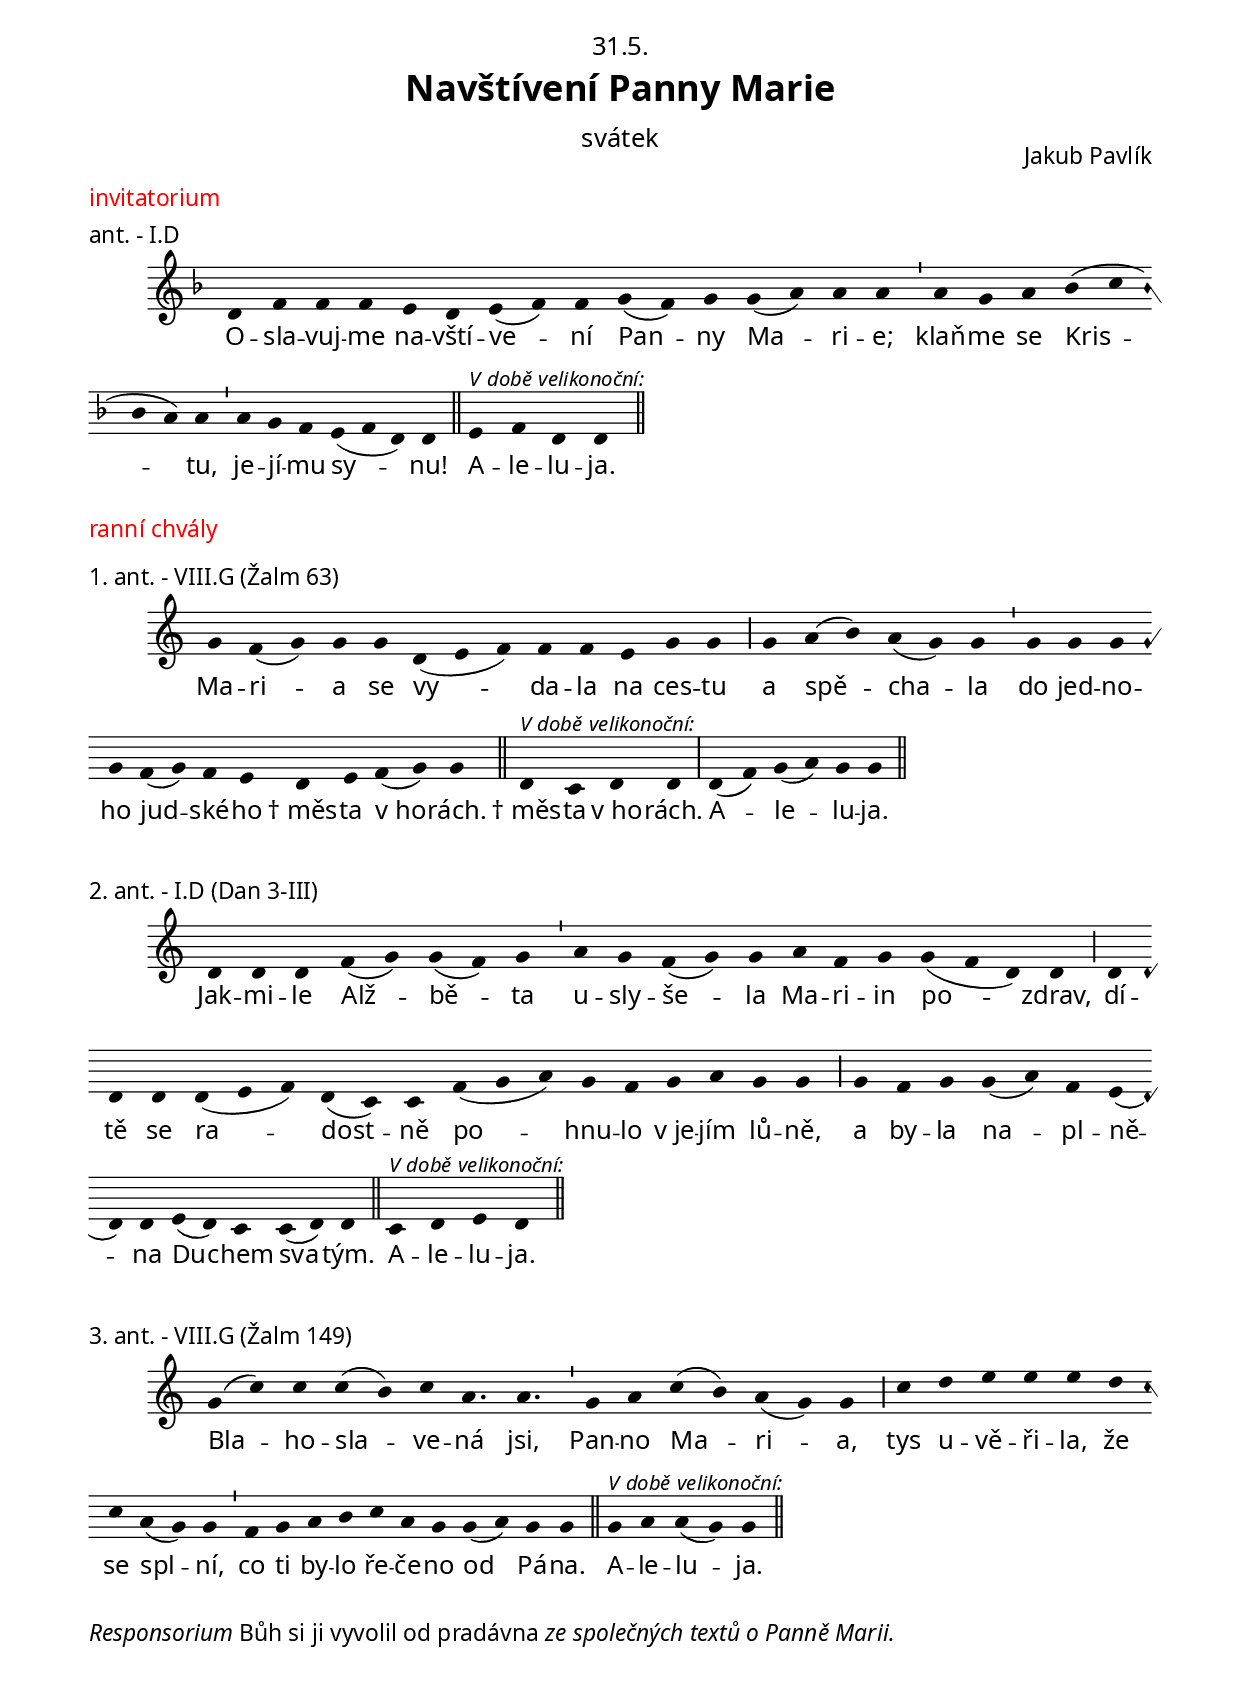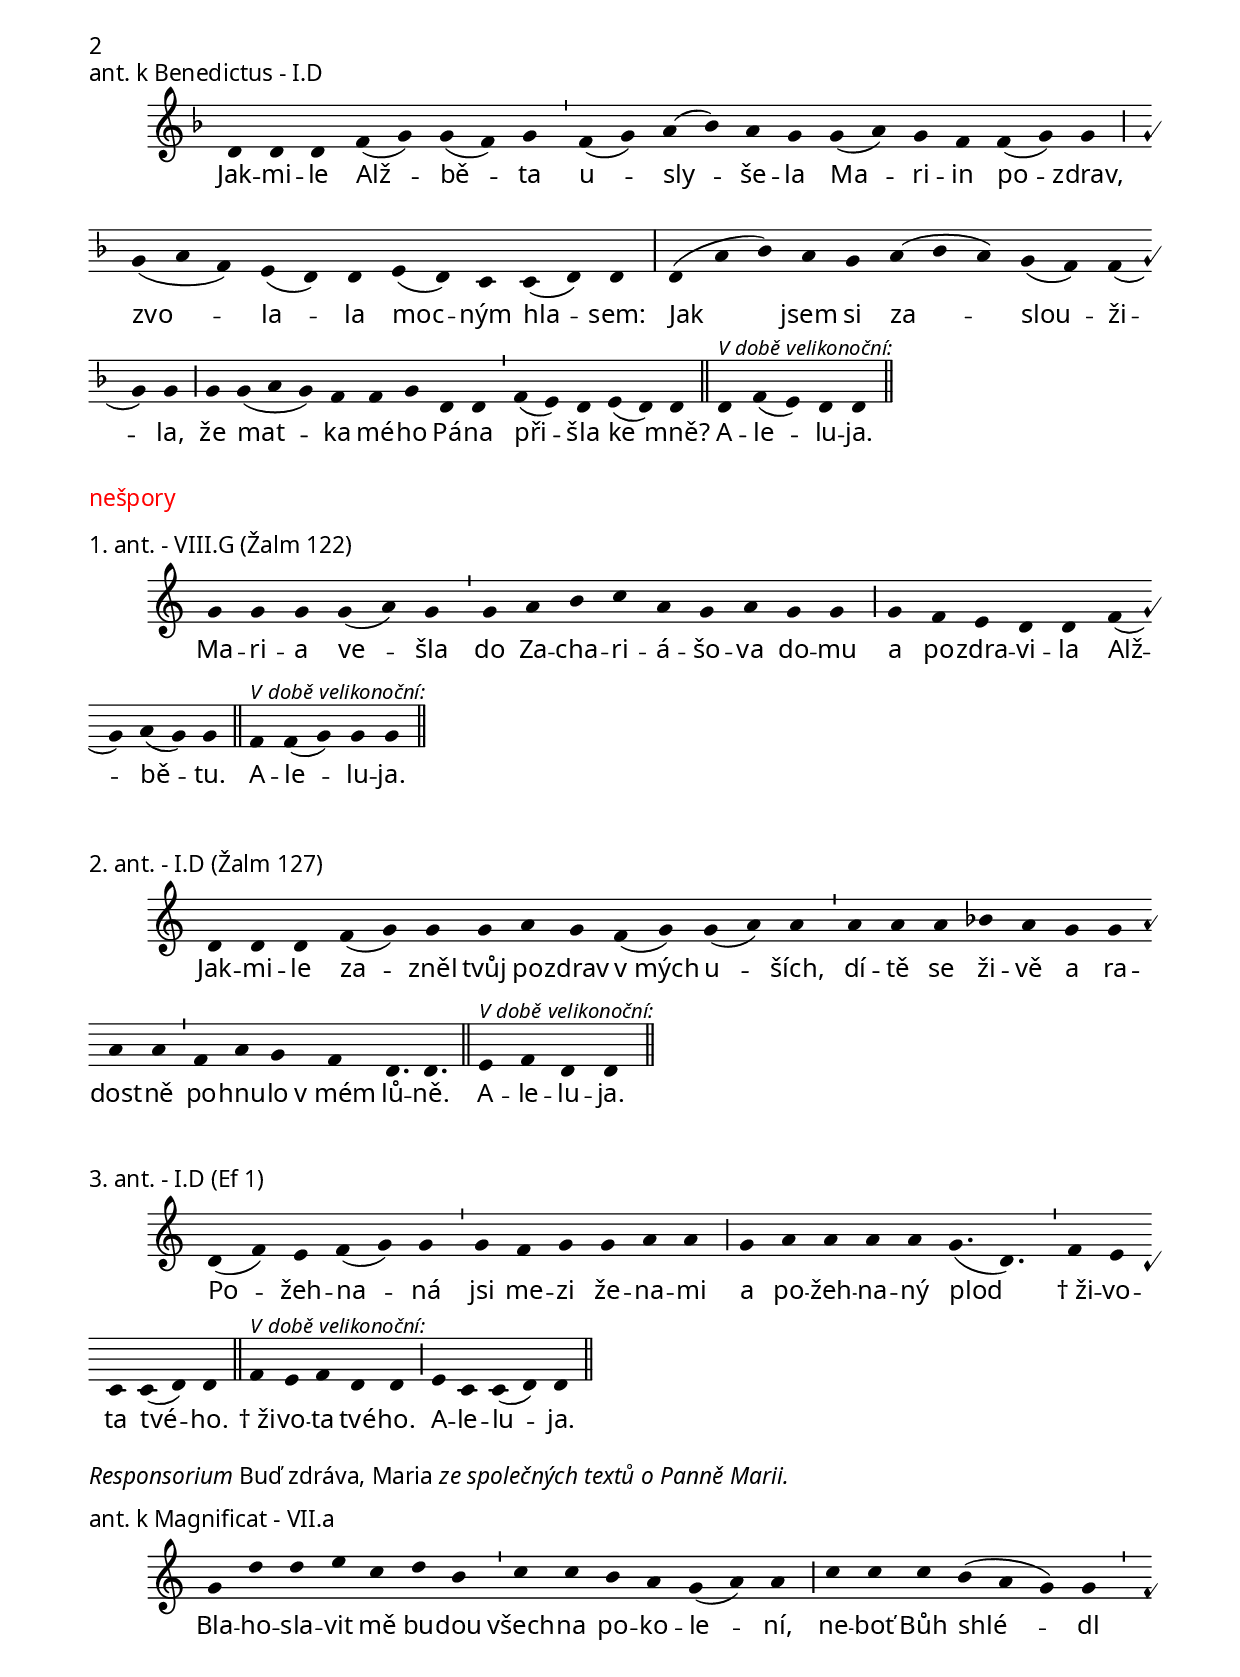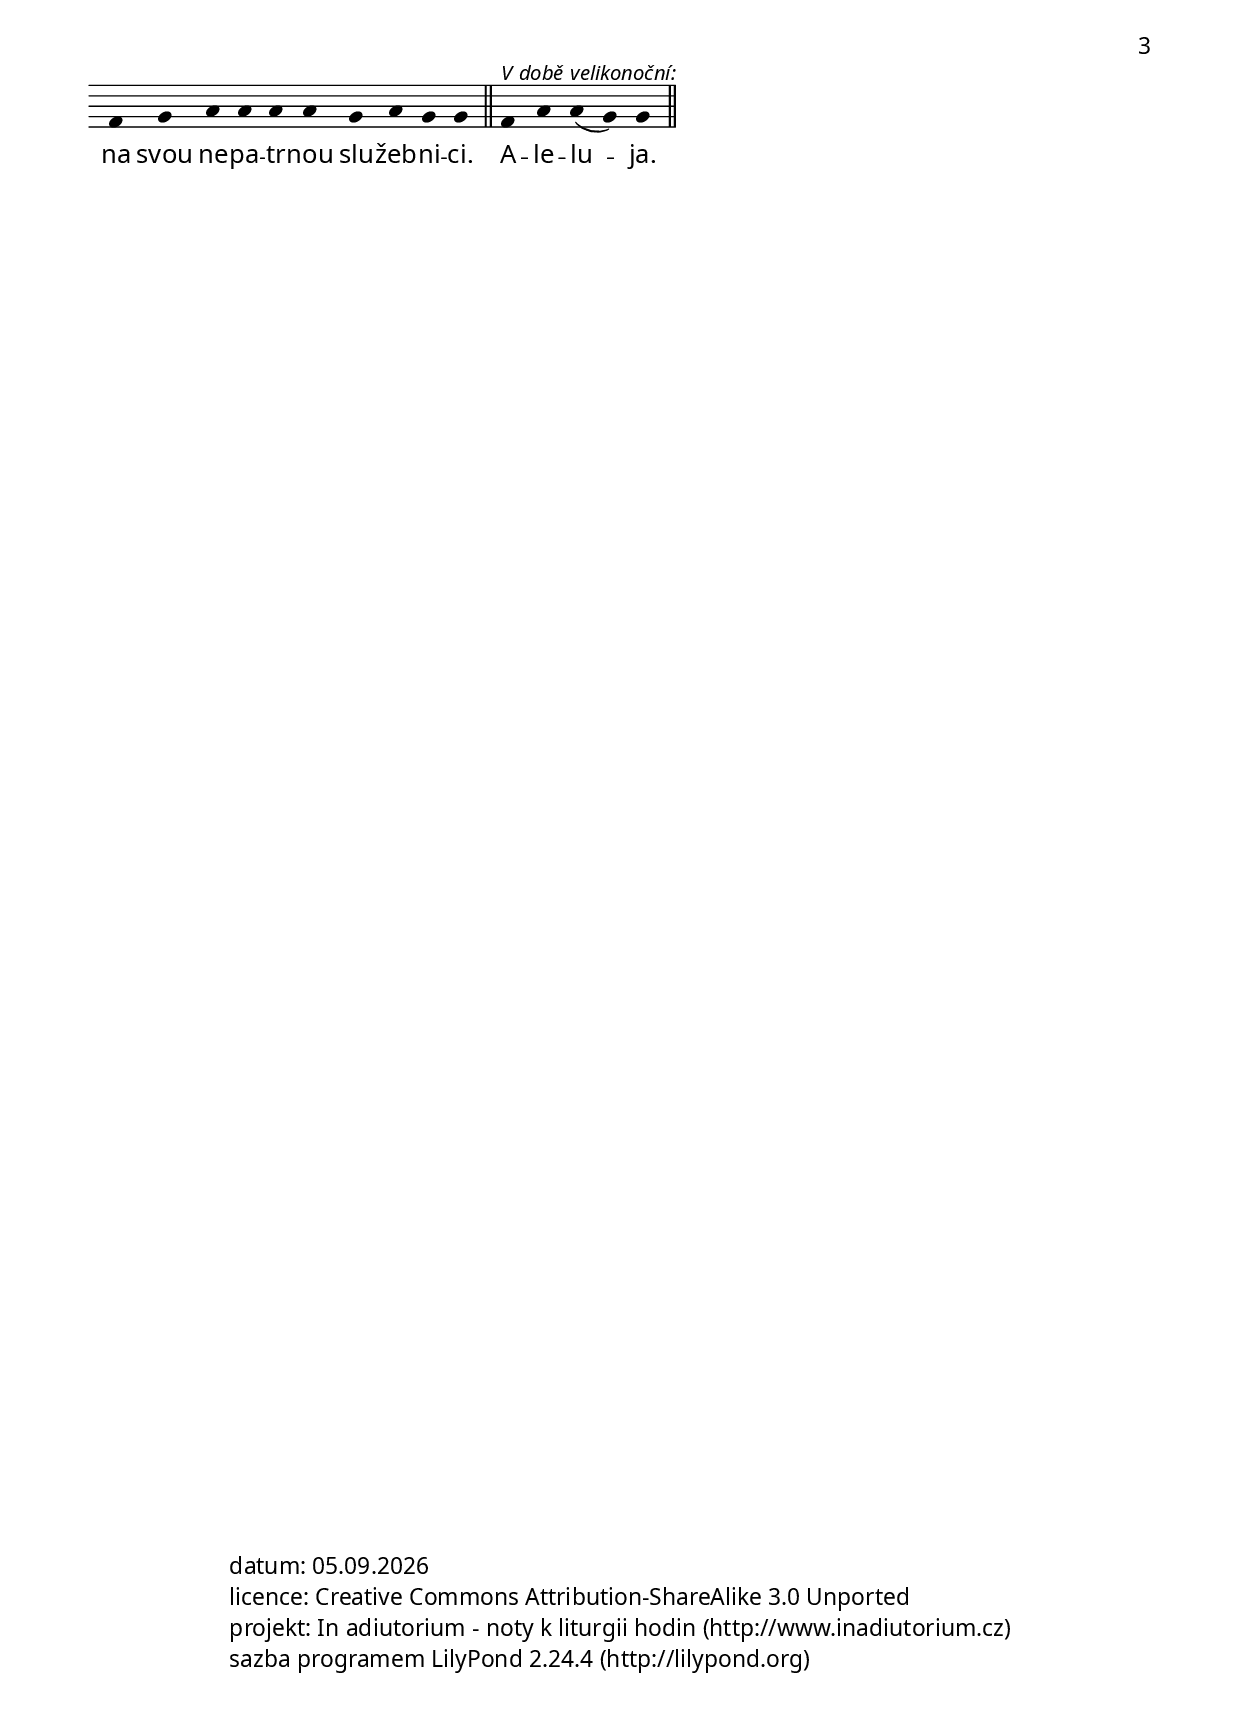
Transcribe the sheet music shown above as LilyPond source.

\version "2.15.37"

\include "../spolecne.ly"
\include "../dilyresponsorii.ly"

\header {
  title = \markup\titleSvatek
            "Navštívení Panny Marie"
            svátek
            31.5.
  composer = "Jakub Pavlík"
}

\markup {\nadpisHodinka {"invitatorium"}}

\score {
  \relative c' {
    \choralniRezim
    \key f \major
    d4 f f f e d e( f) f g( f) g g( a) a a \barMin
    a g a bes( c bes a) a \barMin
    a g f e( f d) d \barFinalis
    e^\markup\rubrVelikAleluja f d d \barFinalis
  }
  \addlyrics {
    O -- sla -- vuj -- me na -- vští -- ve -- ní Pan -- ny Ma -- ri -- e;
    klaň -- me se Kris -- tu, je -- jí -- mu sy -- nu!

    A -- le -- lu -- ja.
  }
  \header {
    quid = "ant."
    modus = "I"
    differentia = "D"
    psalmus = ""
    id = "invit"
    piece = \markup {\sestavTitulekBezZalmu}
  }
}

\markup {\nadpisHodinka {"ranní chvály"}}

\score {
  \relative c'' {
    \choralniRezim
    g4 f( g) g g d( e f) f f e g g \barMaior
    g a( b) a( g) g \barMin g g g g f( g) f e

    d e f( g) g \barFinalis

    d^\markup\rubrVelikAleluja c d d \barMax
    d( f) g( a) g g \barFinalis
  }
  \addlyrics {
    Ma -- ri -- a se vy -- da -- la na ces -- tu
    a spě -- cha -- la do jed -- no -- ho jud -- ské -- ho

    \markup{\Dagger měs} -- ta v_ho -- rách.

    \markup{\Dagger měs} -- ta v_ho -- rách.
    A -- le -- lu -- ja.
  }
  \header {
    quid = "1. ant."
    modus = "VIII"
    differentia = "G"
    psalmus = "Žalm 63"
    placet = "R"
    id = "rch-a1"
    piece = \markup {\sestavTitulek}
  }
}

\score {
  \relative c' {
    \choralniRezim
    d4 d d f( g) g( f) g \barMin a g f( g) g a f g g( f d) d \barMaior
    d d d d( e f) d( c) c f( g a) g f g a g g \barMaior
    g f g g( a) f e( d) d e( d) c c( d) d \barFinalis

    c^\markup\rubrVelikAleluja d e d \barFinalis
  }
  \addlyrics {
    Jak -- mi -- le Alž -- bě -- ta u -- sly -- še -- la Ma -- ri -- in po -- zdrav,
    dí -- tě se ra -- dost -- ně po -- hnu -- lo v_je -- jím lů -- ně,
    a by -- la na -- pl -- ně -- na Du -- chem sva -- tým.

    A -- le -- lu -- ja.
  }
  \header {
    quid = "2. ant."
    modus = "I"
    differentia = "D"
    psalmus = "Dan 3-III"
    id = "rch-a2"
    piece = \markup {\sestavTitulek}
  }
}

\score {
  \relative c'' {
    \choralniRezim
    g4( c) c c( b) c a4. a \barMin g4 a c( b) a( g) g \barMaior
    c d e e e d c a( g) g \barMin f g a b c a g g( a) g g \barFinalis
    g^\markup\rubrVelikAleluja a a( g) g \barFinalis
  }
  \addlyrics {
    Bla -- ho -- sla -- ve -- ná jsi, Pan -- no Ma -- ri -- a,
    tys u -- vě -- ři -- la, že se spl -- ní,
    co ti by -- lo ře -- če -- no od Pá -- na.

    A -- le -- lu -- ja.
  }
  \header {
    quid = "3. ant."
    modus = "VIII"
    differentia = "G"
    psalmus = "Žalm 149"
    fial = "commune/commune_maria.ly#2ne-amag"
    id = "rch-a3"
    piece = \markup {\sestavTitulek}
  }
}

\markup\justify\italic{
  Responsorium \upright{Bůh si ji vyvolil od pradávna}
  ze společných textů o Panně Marii.
}

\score {
  \relative c' {
    \choralniRezim
    \key f \major
    d4 d d f( g) g( f) g \barMin f( g) a( bes) a g g( a) g f f( g) g \barMaior
    g( a f) e( d) d e( d) c c( d) d \barMax
    d( a' bes) a g a( bes a) g( f) f( g) g \barMaior
    g g( a g) f f g d d \barMin f( e) d e( d) d \barFinalis

    d^\markup\rubrVelikAleluja f( e) d d \barFinalis
  }
  \addlyrics {
    Jak -- mi -- le Alž -- bě -- ta u -- sly -- še -- la Ma -- ri -- in po -- zdrav,
    zvo -- la -- la moc -- ným hla -- sem:
    Jak jsem si za -- slou -- ži -- la,
    že mat -- ka mé -- ho Pá -- na při -- šla ke mně?

    A -- le -- lu -- ja.
  }
  \header {
    quid = "ant. k Benedictus"
    modus = "I"
    differentia = "D"
    psalmus = ""
    id = "rch-aben"
    fons = "srov. tady 2. ant."
    piece = \markup {\sestavTitulekBezZalmu}
  }
}

\markup {\nadpisHodinka {"nešpory"}}

\score {
  \relative c'' {
    \choralniRezim
    g4 g g g( a) g \barMin
    g a b c a g a g g \barMaior
    g f e d d f( g) a( g) g \barFinalis

    f^\markup\rubrVelikAleluja f( g) g g \barFinalis
  }
  \addlyrics {
    Ma -- ri -- a ve -- šla
    do Za -- cha -- ri -- á -- šo -- va do -- mu
    a po -- zdra -- vi -- la Alž -- bě -- tu.

    A -- le -- lu -- ja.
  }
  \header {
    quid = "1. ant."
    modus = "VIII"
    differentia = "G"
    psalmus = "Žalm 122"
    id = "ne-a1"
    piece = \markup {\sestavTitulek}
  }
}

\score {
    \relative c' {
      \choralniRezim
      d4 d d f( g) g g a g f( g) g( a) a \barMin
      a a a bes a g g a a \barMin
      f a g f d4. d \barFinalis

      e4^\markup\rubrVelikAleluja f d d \barFinalis
    }
    \addlyrics {
      Jak -- mi -- le za -- zněl tvůj po -- zdrav v_mých u -- ších,
      dí -- tě se ži -- vě a ra -- dost -- ně
      po -- hnu -- lo v_mém lů -- ně.

      A -- le -- lu -- ja.
    }
    \header {
      quid = "2. ant."
      modus = "I"
      differentia = "D"
      psalmus = "Žalm 127"
      fons = "advent, předvánoční týden, 22.12., k Benedictus; přidáno aleluja"
      fial = "antifony/advent_predvanocni_datum.ly#predvanocni-22-ben?+aleluja"
      id = "ne-a2"
      piece = \markup {\sestavTitulek}
    }
  }

\score {
  \relative c' {
    \choralniRezim
    d( f) e f( g) g \barMin g f g g a a \barMaior
    g a a a a g4.( d) \barMin f4 e c c( d) d \barFinalis
    f^\markup\rubrVelikAleluja e f d d \barMaior e c c( d) d \barFinalis
  }
  \addlyrics {
    Po -- žeh -- na -- ná jsi me -- zi že -- na -- mi
    a po -- žeh -- na -- ný plod \markup{\Dagger ži} -- vo -- ta tvé -- ho.

    \markup{\Dagger ži} -- vo -- ta tvé -- ho. A -- le -- lu -- ja.
  }
  \header {
    quid = "3. ant."
    modus = "I"
    differentia = "D"
    psalmus = "Ef 1"
    fons = "spol. texty o P.M., 2. nešp., 3. ant."
    fial = "commune/commune_maria.ly#2ne-a3"
    id = "ne-a3"
    piece = \markup {\sestavTitulek}
  }
}

\markup\justify\italic{
  Responsorium \upright{Buď zdráva, Maria}
  ze společných textů o Panně Marii.
}

\score {
  \relative c'' {
    \choralniRezim
    g4 d' d e c d b \barMin
    c c b a g( a) a \barMaior
    c c c b( a g) g \barMin
    f g a a a a g a g g \barFinalis

    f^\markup\rubrVelikAleluja a a( g) g \barFinalis
  }
  \addlyrics {
    Bla -- ho -- sla -- vit mě bu -- dou
    všech -- na po -- ko -- le -- ní,
    ne -- boť Bůh shlé -- dl
    na svou ne -- pa -- tr -- nou slu -- žeb -- ni -- ci.

    A -- le -- lu -- ja.
  }
  \header {
    quid = "ant. k Magnificat"
    modus = "VII"
    differentia = "a"
    psalmus = "Magnificat"
    id = "ne-amag"
    fial = "commune/commune_maria.ly#1ne-amag2"
    piece = \markup {\sestavTitulekBezZalmu}
  }
}